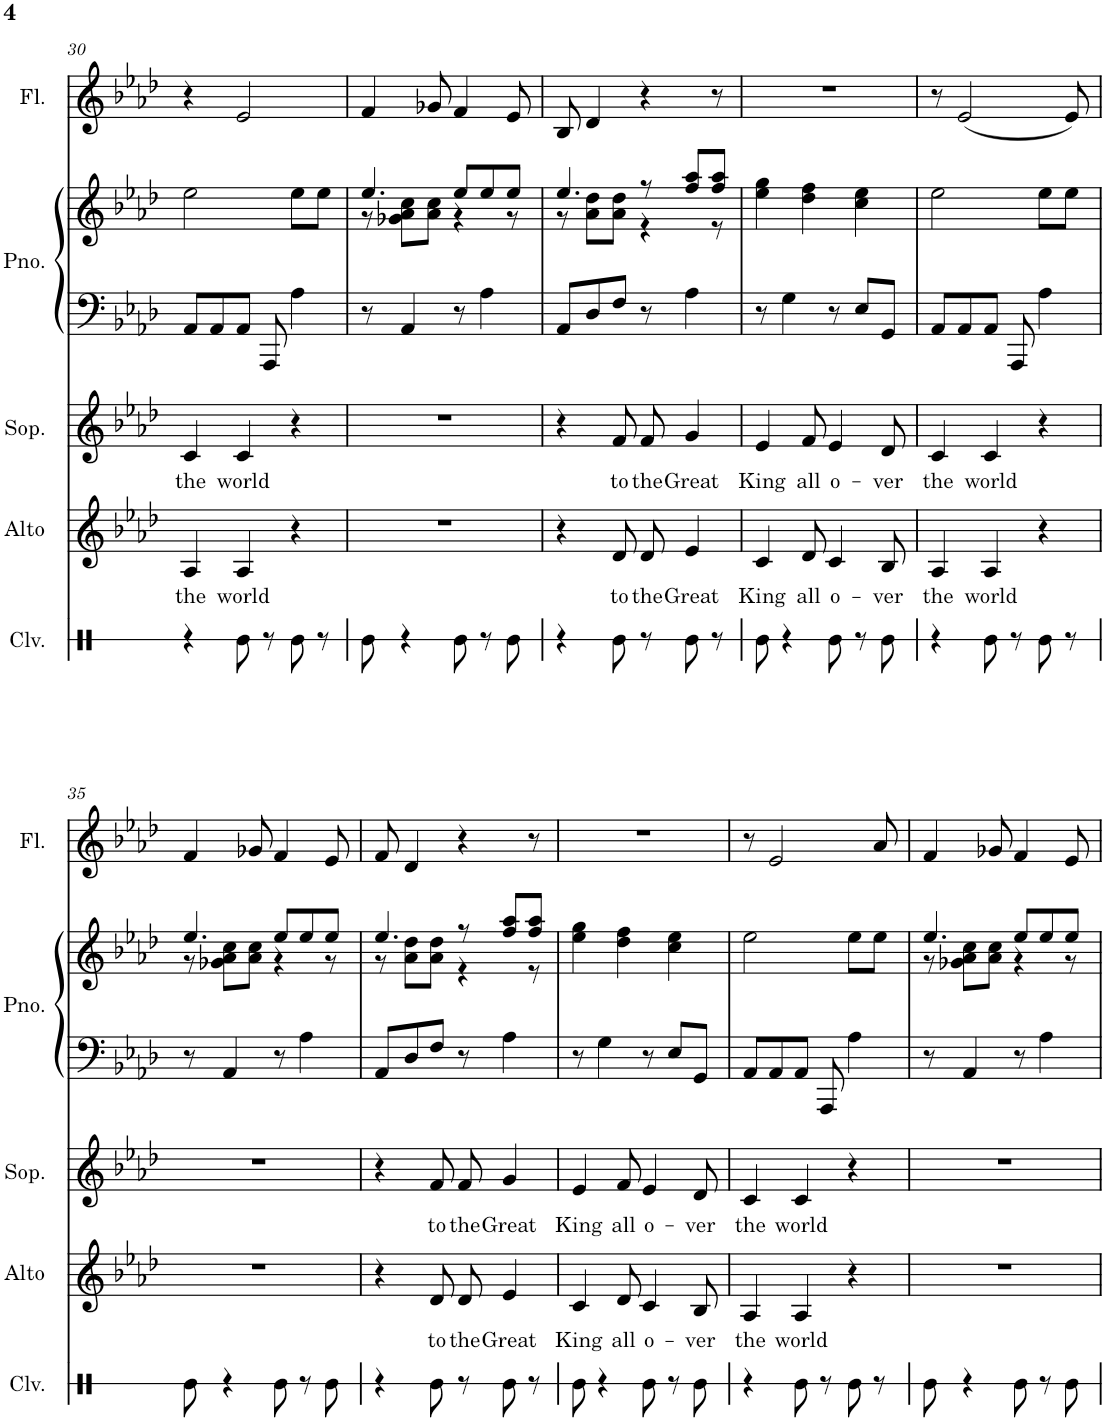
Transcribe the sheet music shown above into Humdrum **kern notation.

**kern	**kern	**text	**kern	**text	**kern	**kern	**kern
*part4	*part3	*part3	*part3	*part3	*part2	*part2	*part1
*staff6	*staff5	*staff5	*staff4	*staff4	*staff3	*staff2	*staff1
*I"Claves	*I"Soprano    Alto	*	*	*	*I"Piano	*	*I"Flute
*I'Clv.	*I'Sop.    Alto	*	*	*	*I'Pno.	*	*I'Fl.
!!LO:PB:g=z
*clefX	*clefG2	*	*clefG2	*	*clefF4	*clefG2	*clefG2
*k[]	*k[b-e-a-d-]	*	*k[b-e-a-d-]	*	*k[b-e-a-d-]	*k[b-e-a-d-]	*k[b-e-a-d-]
*M6/8	*M6/8	*	*M6/8	*	*M6/8	*M6/8	*M6/8
=30	=30	=30	=30	=30	=30	=30	=30
!	!	!LO:LY:b	!	!LO:LY:b	!	!	!
4r	4A-/	the	4c/	the	8AA-/L	2ee-\	4r
.	.	.	.	.	8AA-/	.	.
!	!	!LO:LY:b	!	!LO:LY:b	!	!	!
8Re\	4A-/	world	4c/	world	8AA-/J	.	2e-/
8r	.	.	.	.	8AAA-/	.	.
8Re\	4r	.	4r	.	4A-\	8ee-\L	.
8r	.	.	.	.	.	8ee-\J	.
=31	=31	=31	=31	=31	=31	=31	=31
*	*	*	*	*	*	*^	*
8Re\	2.r	.	2.r	.	8r	4.ee-/	8r	4f/
4r	.	.	.	.	4AA-/	.	8g-X\ 8a-\ 8cc\L	.
.	.	.	.	.	.	.	8a-\ 8cc\J	8g-X/
8Re\	.	.	.	.	8r	8ee-/L	4r	4f/
8r	.	.	.	.	4A-\	8ee-/	.	.
8Re\	.	.	.	.	.	8ee-/J	8r	8e-/
=32	=32	=32	=32	=32	=32	=32	=32	=32
4r	4r	.	4r	.	8AA-/L	4.ee-/	8r	8B-/
.	.	.	.	.	8D-/	.	8a-\ 8dd-\L	4d-/
!	!	!LO:LY:b	!	!LO:LY:b	!	!	!	!
8Re\	8d-/	to	8f/	to	8F/J	.	8a-\ 8dd-\J	.
!	!	!LO:LY:b	!	!LO:LY:b	!	!	!	!
8r	8d-/	the	8f/	the	8r	8r	4r	4r
!	!	!LO:LY:b	!	!LO:LY:b	!	!	!	!
8Re\	4e-/	Great	4g/	Great	4A-\	8ff/ 8aa-/L	.	.
8r	.	.	.	.	.	8ff/ 8aa-/J	8r	8r
=33	=33	=33	=33	=33	=33	=33	=33	=33
!	!	!LO:LY:b	!	!LO:LY:b	!	!	!	!
*	*	*	*	*	*	*v	*v	*
8Re\	4c/	King	4e-/	King	8r	4ee-\ 4gg\	2.r
4r	.	.	.	.	4G\	.	.
!	!	!LO:LY:b	!	!LO:LY:b	!	!	!
.	8d-/	all	8f/	all	.	4dd-\ 4ff\	.
!	!	!LO:LY:b	!	!LO:LY:b	!	!	!
8Re\	4c/	o-	4e-/	o-	8r	.	.
8r	.	.	.	.	8E-/L	4cc\ 4ee-\	.
!	!	!LO:LY:b	!	!LO:LY:b	!	!	!
8Re\	8B-/	-ver	8d-/	-ver	8GG/J	.	.
=34	=34	=34	=34	=34	=34	=34	=34
!	!	!LO:LY:b	!	!LO:LY:b	!	!	!
4r	4A-/	the	4c/	the	8AA-/L	2ee-\	8r
.	.	.	.	.	8AA-/	.	(2e-/
!	!	!LO:LY:b	!	!LO:LY:b	!	!	!
8Re\	4A-/	world	4c/	world	8AA-/J	.	.
8r	.	.	.	.	8AAA-/	.	.
8Re\	4r	.	4r	.	4A-\	8ee-\L	.
8r	.	.	.	.	.	8ee-\J	8e-/)
!!LO:LB:g=z
=35	=35	=35	=35	=35	=35	=35	=35
*	*	*	*	*	*	*^	*
8Re\	2.r	.	2.r	.	8r	4.ee-/	8r	4f/
4r	.	.	.	.	4AA-/	.	8g-X\ 8a-\ 8cc\L	.
.	.	.	.	.	.	.	8a-\ 8cc\J	8g-X/
8Re\	.	.	.	.	8r	8ee-/L	4r	4f/
8r	.	.	.	.	4A-\	8ee-/	.	.
8Re\	.	.	.	.	.	8ee-/J	8r	8e-/
=36	=36	=36	=36	=36	=36	=36	=36	=36
4r	4r	.	4r	.	8AA-/L	4.ee-/	8r	8f/
.	.	.	.	.	8D-/	.	8a-\ 8dd-\L	4d-/
!	!	!LO:LY:b	!	!LO:LY:b	!	!	!	!
8Re\	8d-/	to	8f/	to	8F/J	.	8a-\ 8dd-\J	.
!	!	!LO:LY:b	!	!LO:LY:b	!	!	!	!
8r	8d-/	the	8f/	the	8r	8r	4r	4r
!	!	!LO:LY:b	!	!LO:LY:b	!	!	!	!
8Re\	4e-/	Great	4g/	Great	4A-\	8ff/ 8aa-/L	.	.
8r	.	.	.	.	.	8ff/ 8aa-/J	8r	8r
=37	=37	=37	=37	=37	=37	=37	=37	=37
!	!	!LO:LY:b	!	!LO:LY:b	!	!	!	!
*	*	*	*	*	*	*v	*v	*
8Re\	4c/	King	4e-/	King	8r	4ee-\ 4gg\	2.r
4r	.	.	.	.	4G\	.	.
!	!	!LO:LY:b	!	!LO:LY:b	!	!	!
.	8d-/	all	8f/	all	.	4dd-\ 4ff\	.
!	!	!LO:LY:b	!	!LO:LY:b	!	!	!
8Re\	4c/	o-	4e-/	o-	8r	.	.
8r	.	.	.	.	8E-/L	4cc\ 4ee-\	.
!	!	!LO:LY:b	!	!LO:LY:b	!	!	!
8Re\	8B-/	-ver	8d-/	-ver	8GG/J	.	.
=38	=38	=38	=38	=38	=38	=38	=38
!	!	!LO:LY:b	!	!LO:LY:b	!	!	!
4r	4A-/	the	4c/	the	8AA-/L	2ee-\	8r
.	.	.	.	.	8AA-/	.	2e-/
!	!	!LO:LY:b	!	!LO:LY:b	!	!	!
8Re\	4A-/	world	4c/	world	8AA-/J	.	.
8r	.	.	.	.	8AAA-/	.	.
8Re\	4r	.	4r	.	4A-\	8ee-\L	.
8r	.	.	.	.	.	8ee-\J	8a-/
=39	=39	=39	=39	=39	=39	=39	=39
*	*	*	*	*	*	*^	*
8Re\	2.r	.	2.r	.	8r	4.ee-/	8r	4f/
4r	.	.	.	.	4AA-/	.	8g-X\ 8a-\ 8cc\L	.
.	.	.	.	.	.	.	8a-\ 8cc\J	8g-X/
8Re\	.	.	.	.	8r	8ee-/L	4r	4f/
8r	.	.	.	.	4A-\	8ee-/	.	.
8Re\	.	.	.	.	.	8ee-/J	8r	8e-/
*	*	*	*	*	*	*v	*v	*
=	=	=	=	=	=	=	=
*-	*-	*-	*-	*-	*-	*-	*-
